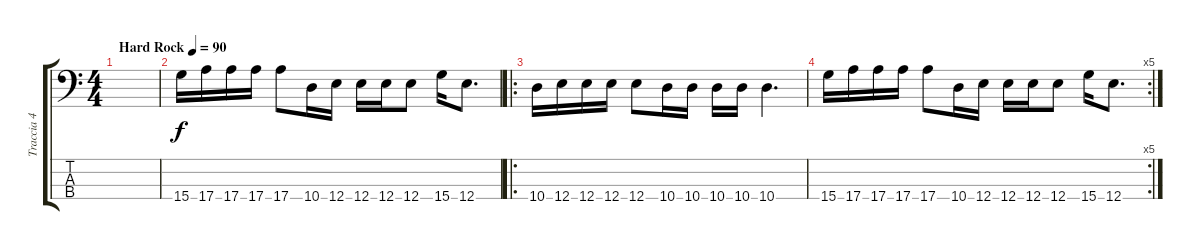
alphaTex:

\track ("Traccia 4" "Traccia 4") {instrument electricbasspick}
\staff {score tabs}
\tuning (G2 D2 A1 E1) {hide}
\ts (4 4)
\tempo (90 "Hard Rock")
\clef f4
\ks c
|
15.4.16 17.4.16 17.4.16 17.4.16 17.4.8 10.4.16 12.4.16 12.4.16 12.4.16 12.4.8 15.4.16 12.4.8{d} |
\ro
10.4.16 12.4.16 12.4.16 12.4.16 12.4.8 10.4.16 10.4.16 10.4.16 10.4.16 10.4.4{d} |
\rc 5
15.4.16 17.4.16 17.4.16 17.4.16 17.4.8 10.4.16 12.4.16 12.4.16 12.4.16 12.4.8 15.4.16 12.4.8{d}
